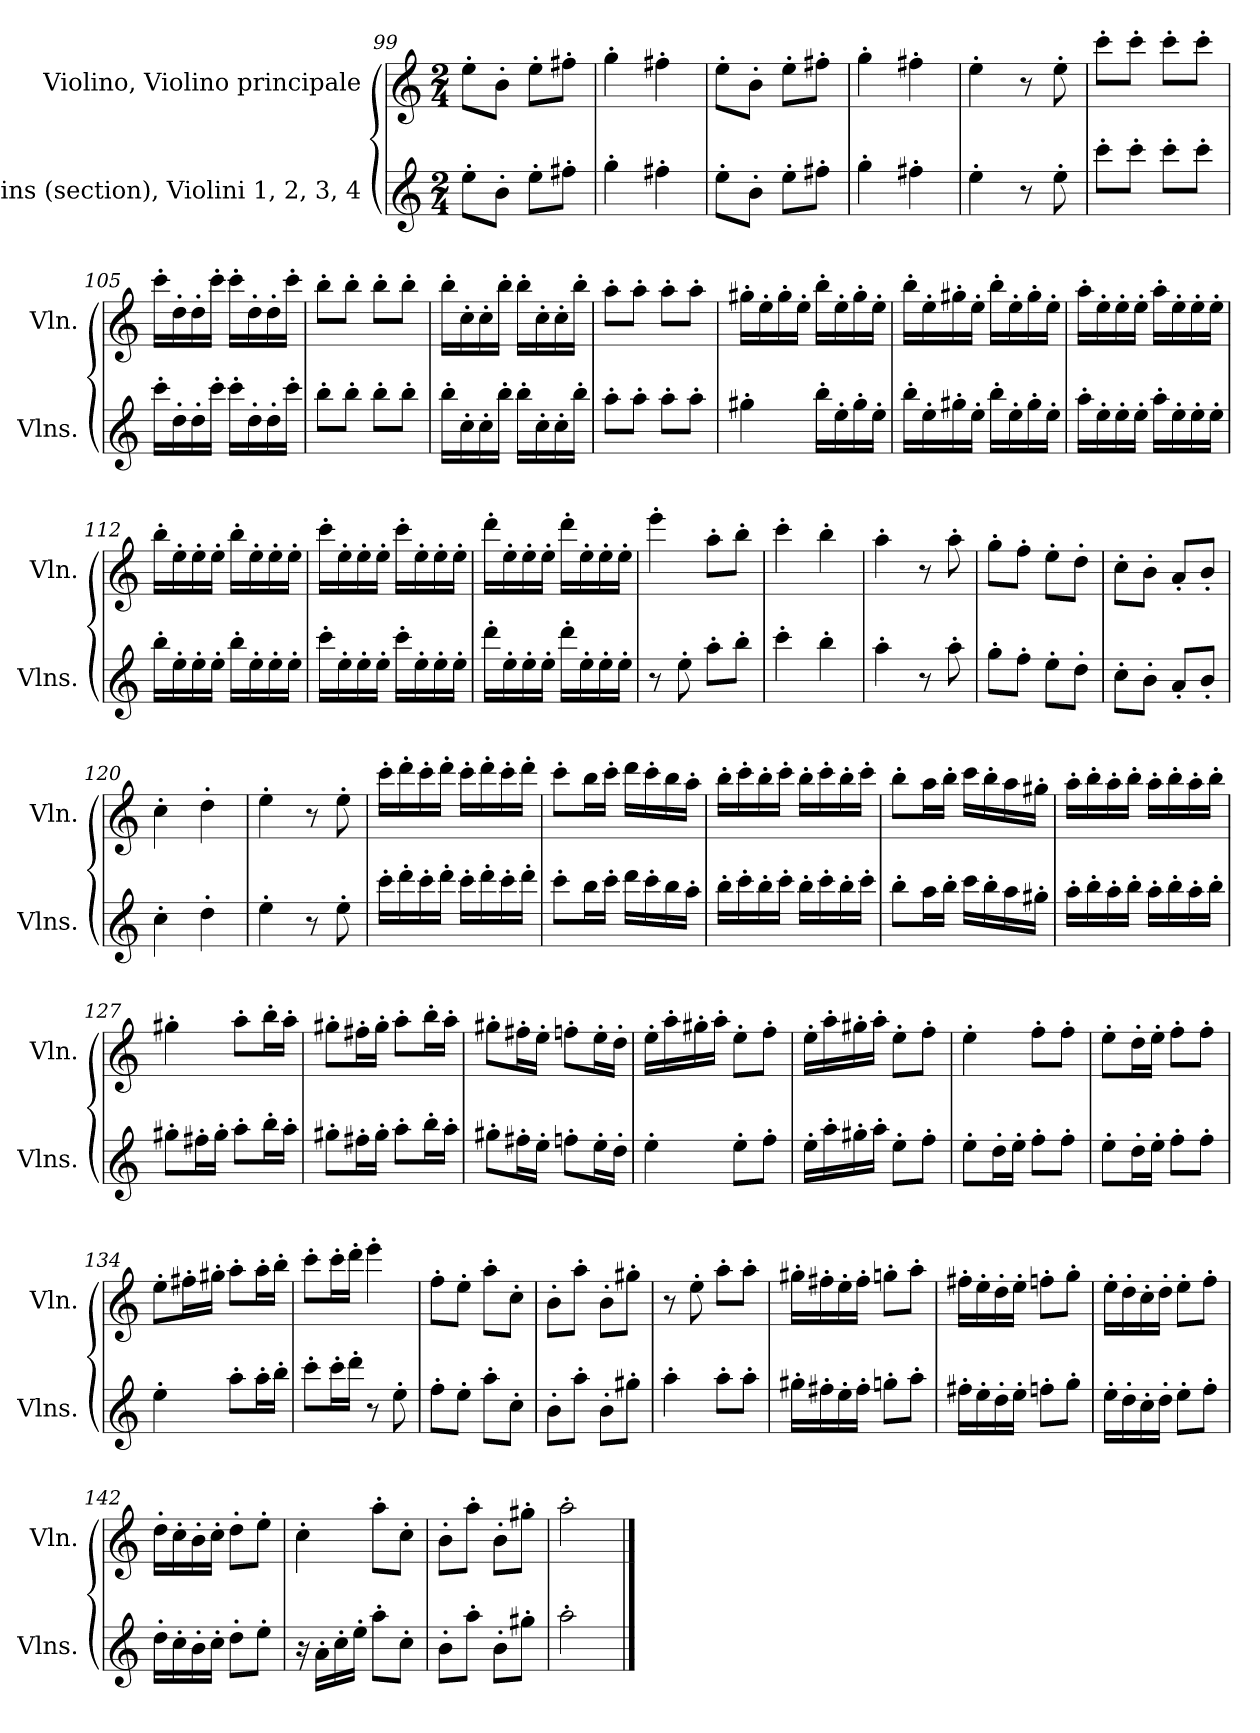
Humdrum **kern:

**kern	**kern
*part2	*part1
*staff2	*staff1
*I"Violins (section), Violini 1, 2, 3, 4	*I"Violino, Violino principale
*I'Vlns.	*I'Vln.
*clefG2	*clefG2
*k[]	*k[]
*M2/4	*M2/4
=99	=99
8ee'\L	8ee'\L
8b'\J	8b'\J
8ee'\L	8ee'\L
8ff#X'\J	8ff#X'\J
=100	=100
4gg'\	4gg'\
4ff#X'\	4ff#X'\
=101	=101
8ee'\L	8ee'\L
8b'\J	8b'\J
8ee'\L	8ee'\L
8ff#X'\J	8ff#X'\J
=102	=102
4gg'\	4gg'\
4ff#X'\	4ff#X'\
!!LO:LB:g=z
=103	=103
4ee'\	4ee'\
8r	8r
8ee'\	8ee'\
=104	=104
8ccc'\L	8ccc'\L
8ccc'\J	8ccc'\J
8ccc'\L	8ccc'\L
8ccc'\J	8ccc'\J
=105	=105
16ccc'\LL	16ccc'\LL
16dd'\	16dd'\
16dd'\	16dd'\
16ccc'\JJ	16ccc'\JJ
16ccc'\LL	16ccc'\LL
16dd'\	16dd'\
16dd'\	16dd'\
16ccc'\JJ	16ccc'\JJ
=106	=106
8bb'\L	8bb'\L
8bb'\J	8bb'\J
8bb'\L	8bb'\L
8bb'\J	8bb'\J
=107	=107
16bb'\LL	16bb'\LL
16cc'\	16cc'\
16cc'\	16cc'\
16bb'\JJ	16bb'\JJ
16bb'\LL	16bb'\LL
16cc'\	16cc'\
16cc'\	16cc'\
16bb'\JJ	16bb'\JJ
=108	=108
8aa'\L	8aa'\L
8aa'\J	8aa'\J
8aa'\L	8aa'\L
8aa'\J	8aa'\J
!!LO:LB:g=z
=109	=109
4gg#X'\	16gg#X'\LL
.	16ee'\
.	16gg#'\
.	16ee'\JJ
16bb'\LL	16bb'\LL
16ee'\	16ee'\
16gg#'\	16gg#'\
16ee'\JJ	16ee'\JJ
=110	=110
16bb'\LL	16bb'\LL
16ee'\	16ee'\
16gg#X'\	16gg#X'\
16ee'\JJ	16ee'\JJ
16bb'\LL	16bb'\LL
16ee'\	16ee'\
16gg#'\	16gg#'\
16ee'\JJ	16ee'\JJ
=111	=111
16aa'\LL	16aa'\LL
16ee'\	16ee'\
16ee'\	16ee'\
16ee'\JJ	16ee'\JJ
16aa'\LL	16aa'\LL
16ee'\	16ee'\
16ee'\	16ee'\
16ee'\JJ	16ee'\JJ
=112	=112
16bb'\LL	16bb'\LL
16ee'\	16ee'\
16ee'\	16ee'\
16ee'\JJ	16ee'\JJ
16bb'\LL	16bb'\LL
16ee'\	16ee'\
16ee'\	16ee'\
16ee'\JJ	16ee'\JJ
=113	=113
16ccc'\LL	16ccc'\LL
16ee'\	16ee'\
16ee'\	16ee'\
16ee'\JJ	16ee'\JJ
16ccc'\LL	16ccc'\LL
16ee'\	16ee'\
16ee'\	16ee'\
16ee'\JJ	16ee'\JJ
!!LO:LB:g=z
=114	=114
16ddd'\LL	16ddd'\LL
16ee'\	16ee'\
16ee'\	16ee'\
16ee'\JJ	16ee'\JJ
16ddd'\LL	16ddd'\LL
16ee'\	16ee'\
16ee'\	16ee'\
16ee'\JJ	16ee'\JJ
=115	=115
8r	4eee'\
8ee'\	.
8aa'\L	8aa'\L
8bb'\J	8bb'\J
=116	=116
4ccc'\	4ccc'\
4bb'\	4bb'\
=117	=117
4aa'\	4aa'\
8r	8r
8aa'\	8aa'\
=118	=118
8gg'\L	8gg'\L
8ff'\J	8ff'\J
8ee'\L	8ee'\L
8dd'\J	8dd'\J
=119	=119
8cc'\L	8cc'\L
8b'\J	8b'\J
8a'/L	8a'/L
8b'/J	8b'/J
=120	=120
4cc'\	4cc'\
4dd'\	4dd'\
!!LO:PB:g=z
=121	=121
4ee'\	4ee'\
8r	8r
8ee'\	8ee'\
=122	=122
16ccc'\LL	16ccc'\LL
16ddd'\	16ddd'\
16ccc'\	16ccc'\
16ddd'\JJ	16ddd'\JJ
16ccc'\LL	16ccc'\LL
16ddd'\	16ddd'\
16ccc'\	16ccc'\
16ddd'\JJ	16ddd'\JJ
=123	=123
8ccc'\L	8ccc'\L
16bb\L	16bb\L
16ccc'\JJ	16ccc'\JJ
16ddd\LL	16ddd\LL
16ccc'\	16ccc'\
16bb\	16bb\
16aa'\JJ	16aa'\JJ
=124	=124
16bb'\LL	16bb'\LL
16ccc'\	16ccc'\
16bb'\	16bb'\
16ccc'\JJ	16ccc'\JJ
16bb'\LL	16bb'\LL
16ccc'\	16ccc'\
16bb'\	16bb'\
16ccc'\JJ	16ccc'\JJ
=125	=125
8bb'\L	8bb'\L
16aa\L	16aa\L
16bb'\JJ	16bb'\JJ
16ccc\LL	16ccc\LL
16bb'\	16bb'\
16aa\	16aa\
16gg#X'\JJ	16gg#X'\JJ
!!LO:LB:g=z
=126	=126
16aa'\LL	16aa'\LL
16bb'\	16bb'\
16aa'\	16aa'\
16bb'\JJ	16bb'\JJ
16aa'\LL	16aa'\LL
16bb'\	16bb'\
16aa'\	16aa'\
16bb'\JJ	16bb'\JJ
=127	=127
8gg#X'\L	4gg#X'\
16ff#X'\L	.
16gg#'\JJ	.
8aa'\L	8aa'\L
16bb'\L	16bb'\L
16aa'\JJ	16aa'\JJ
=128	=128
8gg#X'\L	8gg#X'\L
16ff#X'\L	16ff#X'\L
16gg#'\JJ	16gg#'\JJ
8aa'\L	8aa'\L
16bb'\L	16bb'\L
16aa'\JJ	16aa'\JJ
=129	=129
8gg#X'\L	8gg#X'\L
16ff#X'\L	16ff#X'\L
16ee'\JJ	16ee'\JJ
8ffn'\L	8ffn'\L
16ee'\L	16ee'\L
16dd'\JJ	16dd'\JJ
=130	=130
4ee'\	16ee'\LL
.	16aa'\
.	16gg#X'\
.	16aa'\JJ
8ee'\L	8ee'\L
8ff'\J	8ff'\J
!!LO:LB:g=z
=131	=131
16ee'\LL	16ee'\LL
16aa'\	16aa'\
16gg#X'\	16gg#X'\
16aa'\JJ	16aa'\JJ
8ee'\L	8ee'\L
8ff'\J	8ff'\J
=132	=132
8ee'\L	4ee'\
16dd'\L	.
16ee'\JJ	.
8ff'\L	8ff'\L
8ff'\J	8ff'\J
=133	=133
8ee'\L	8ee'\L
16dd'\L	16dd'\L
16ee'\JJ	16ee'\JJ
8ff'\L	8ff'\L
8ff'\J	8ff'\J
=134	=134
4ee'\	8ee'\L
.	16ff#X'\L
.	16gg#X'\JJ
8aa'\L	8aa'\L
16aa'\L	16aa'\L
16bb'\JJ	16bb'\JJ
=135	=135
8ccc'\L	8ccc'\L
16ccc'\L	16ccc'\L
16ddd'\JJ	16ddd'\JJ
8r	4eee'\
8ee'\	.
=136	=136
8ff'\L	8ff'\L
8ee'\J	8ee'\J
8aa'\L	8aa'\L
8cc'\J	8cc'\J
!!LO:LB:g=z
=137	=137
8b'\L	8b'\L
8aa'\J	8aa'\J
8b'\L	8b'\L
8gg#X'\J	8gg#X'\J
=138	=138
4aa'\	8r
.	8ee'\
8aa'\L	8aa'\L
8aa'\J	8aa'\J
=139	=139
16gg#X'\LL	16gg#X'\LL
16ff#X'\	16ff#X'\
16ee'\	16ee'\
16ff#'\JJ	16ff#'\JJ
8ggn'\L	8ggn'\L
8aa'\J	8aa'\J
=140	=140
16ff#X'\LL	16ff#X'\LL
16ee'\	16ee'\
16dd'\	16dd'\
16ee'\JJ	16ee'\JJ
8ffn'\L	8ffn'\L
8gg'\J	8gg'\J
=141	=141
16ee'\LL	16ee'\LL
16dd'\	16dd'\
16cc'\	16cc'\
16dd'\JJ	16dd'\JJ
8ee'\L	8ee'\L
8ff'\J	8ff'\J
=142	=142
16dd'\LL	16dd'\LL
16cc'\	16cc'\
16b'\	16b'\
16cc'\JJ	16cc'\JJ
8dd'\L	8dd'\L
8ee'\J	8ee'\J
!!LO:LB:g=z
=143	=143
16r	4cc'\
16a'\LL	.
16cc'\	.
16ee'\JJ	.
8aa'\L	8aa'\L
8cc'\J	8cc'\J
=144	=144
8b'\L	8b'\L
8aa'\J	8aa'\J
8b'\L	8b'\L
8gg#X'\J	8gg#X'\J
=145	=145
2aa'\	2aa'\
==	==
*-	*-
